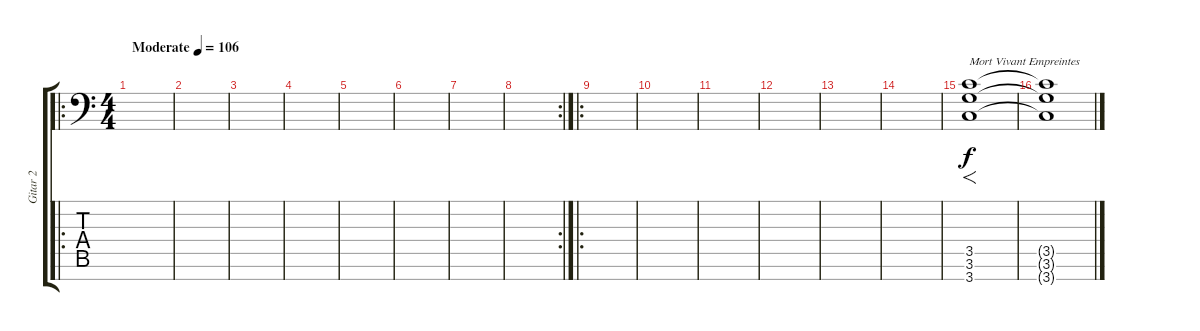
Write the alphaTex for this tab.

\track ("Gitar 2" "Gitar 2") {instrument distortionguitar}
\staff {score tabs}
\tuning (E4 B3 G3 D3 A2 E2 A1) {hide}
\ro
\ts (4 4)
\tempo (106 "Moderate")
\clef f4
\ks c
|
|
|
|
|
|
|
\rc 2
|
\ro
|
|
|
|
|
|
(3.5 3.6 3.7).1{f txt "Mort Vivant Empreintes"} |
(3.5{t} 3.6{t} 3.7{t}).1
